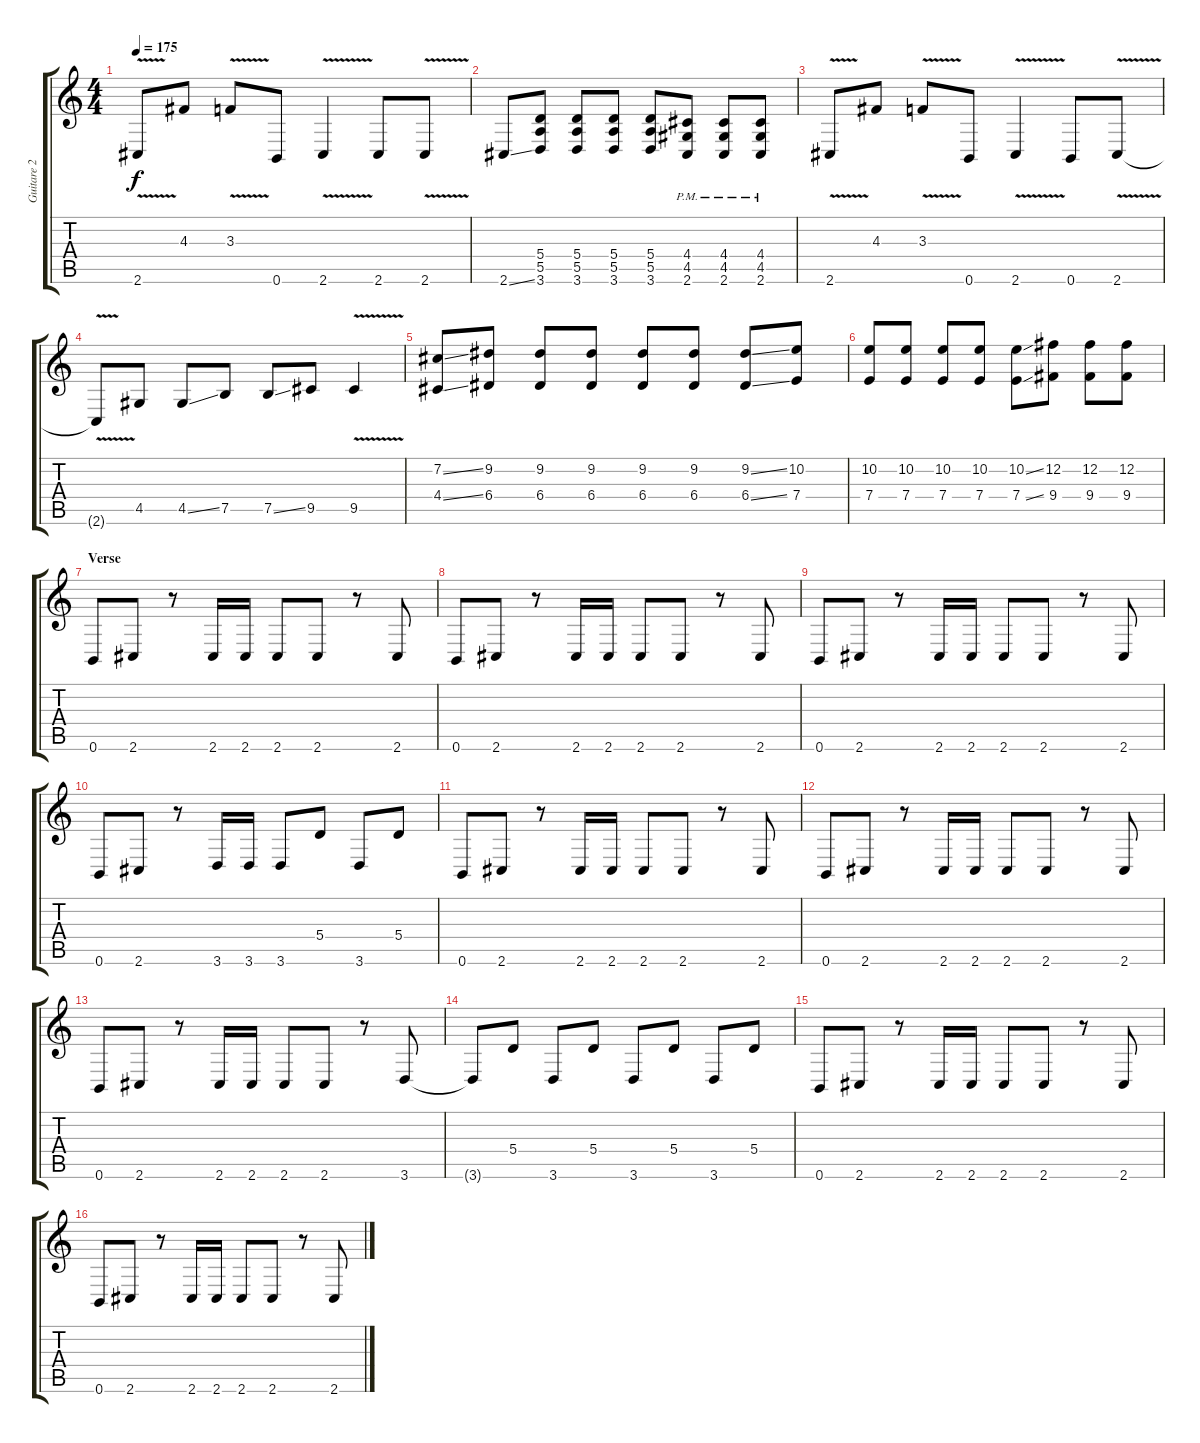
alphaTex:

\track ("Guitare 2" "Guitare 2") {instrument distortionguitar}
\staff {score tabs}
\tuning (B3 Gb3 D3 A2 E2 B1) {hide}
\ts (4 4)
\tempo 175
\clef g2
\ks c
2.6{v}.8{dy f} 4.3.8 3.3{v}.8 0.6.8 2.6{v}.4 2.6.8 2.6{v}.8 |
2.6{ss}.8 (5.4 5.5 3.6).8 (5.4 5.5 3.6).8 (5.4 5.5 3.6).8 (5.4 5.5 3.6).8 (4.4{pm} 4.5{pm} 2.6{pm}).8 (4.4{pm} 4.5{pm} 2.6{pm}).8 (4.4{pm} 4.5{pm} 2.6{pm}).8 |
2.6{v}.8 4.3.8 3.3{v}.8 0.6.8 2.6{v}.4 0.6.8 2.6{v}.8 |
2.6{t}.8 4.5.8 4.5{ss}.8 7.5.8 7.5{ss}.8 9.5.8 9.5{v}.4 |
(7.2{ss} 4.4{ss}).8 (9.2 6.4).8 (9.2 6.4).8 (9.2 6.4).8 (9.2 6.4).8 (9.2 6.4).8 (9.2{ss} 6.4{ss}).8 (10.2 7.4).8 |
(10.2 7.4).8 (10.2 7.4).8 (10.2 7.4).8 (10.2 7.4).8 (10.2{ss} 7.4{ss}).8 (12.2 9.4).8 (12.2 9.4).8 (12.2 9.4).8 |
\section ("" "Verse")
0.6.8 2.6.8 r.8 2.6.16 2.6.16 2.6.8 2.6.8 r.8 2.6.8 |
0.6.8 2.6.8 r.8 2.6.16 2.6.16 2.6.8 2.6.8 r.8 2.6.8 |
0.6.8 2.6.8 r.8 2.6.16 2.6.16 2.6.8 2.6.8 r.8 2.6.8 |
0.6.8 2.6.8 r.8 3.6.16 3.6.16 3.6.8 5.4.8 3.6.8 5.4.8 |
0.6.8 2.6.8 r.8 2.6.16 2.6.16 2.6.8 2.6.8 r.8 2.6.8 |
0.6.8 2.6.8 r.8 2.6.16 2.6.16 2.6.8 2.6.8 r.8 2.6.8 |
0.6.8 2.6.8 r.8 2.6.16 2.6.16 2.6.8 2.6.8 r.8 3.6.8 |
3.6{t}.8 5.4.8 3.6.8 5.4.8 3.6.8 5.4.8 3.6.8 5.4.8 |
0.6.8 2.6.8 r.8 2.6.16 2.6.16 2.6.8 2.6.8 r.8 2.6.8 |
0.6.8 2.6.8 r.8 2.6.16 2.6.16 2.6.8 2.6.8 r.8 2.6.8
